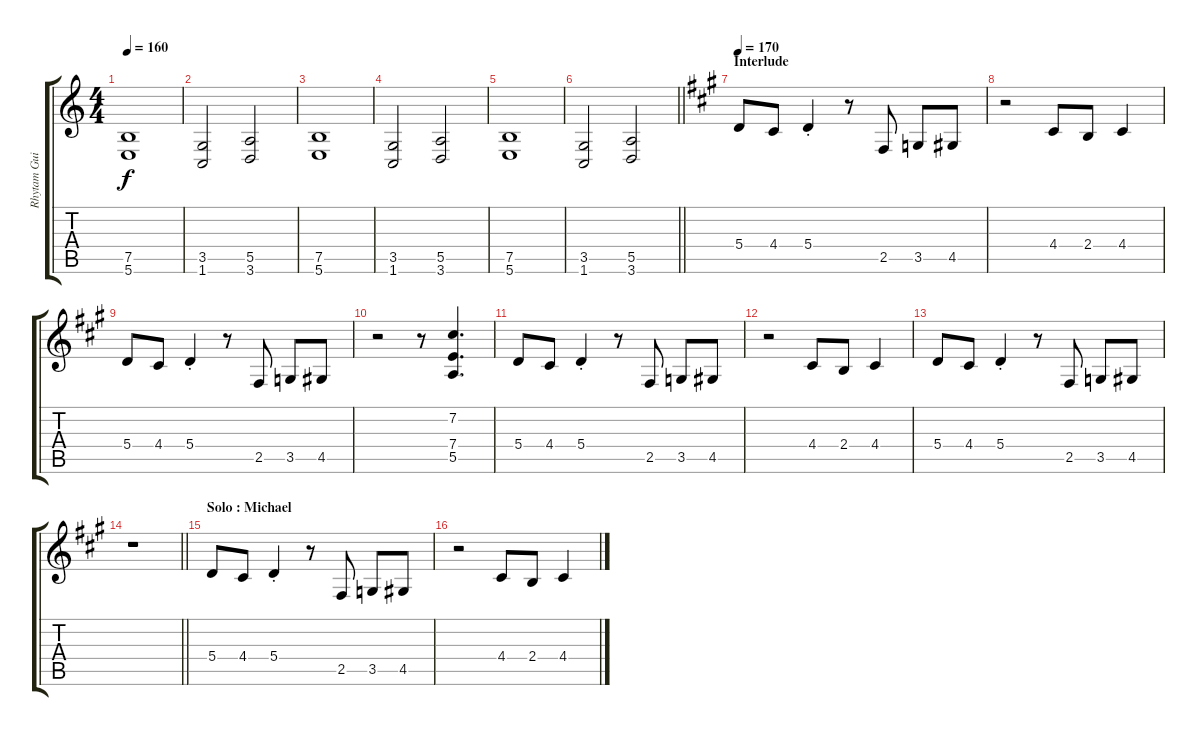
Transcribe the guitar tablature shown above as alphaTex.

\track ("Rhytam Guitar Christopher" "Rhytam Gui") {instrument distortionguitar}
\staff {score tabs}
\tuning (B3 Gb3 D3 A2 E2 B1) {hide}
\ts (4 4)
\tempo 160
\clef g2
\ks c
(7.5 5.6).1{dy f} |
(3.5 1.6).2 (5.5 3.6).2 |
(7.5 5.6).1 |
(3.5 1.6).2 (5.5 3.6).2 |
(7.5 5.6).1 |
\barLineRight lightlight
(3.5 1.6).2 (5.5 3.6).2 |
\section ("" "Interlude")
\tempo 170
\ks a
5.4.8 4.4.8 5.4{st}.4 r.8 2.5.8 3.5.8 4.5.8 |
r.2 4.4.8 2.4.8 4.4.4 |
5.4.8 4.4.8 5.4{st}.4 r.8 2.5.8 3.5.8 4.5.8 |
r.2 r.8 (7.2 7.4 5.5).4{d} |
5.4.8 4.4.8 5.4{st}.4 r.8 2.5.8 3.5.8 4.5.8 |
r.2 4.4.8 2.4.8 4.4.4 |
5.4.8 4.4.8 5.4{st}.4 r.8 2.5.8 3.5.8 4.5.8 |
\barLineRight lightlight
r.1 |
\section ("" "Solo : Michael")
5.4.8 4.4.8 5.4{st}.4 r.8 2.5.8 3.5.8 4.5.8 |
r.2 4.4.8 2.4.8 4.4.4
